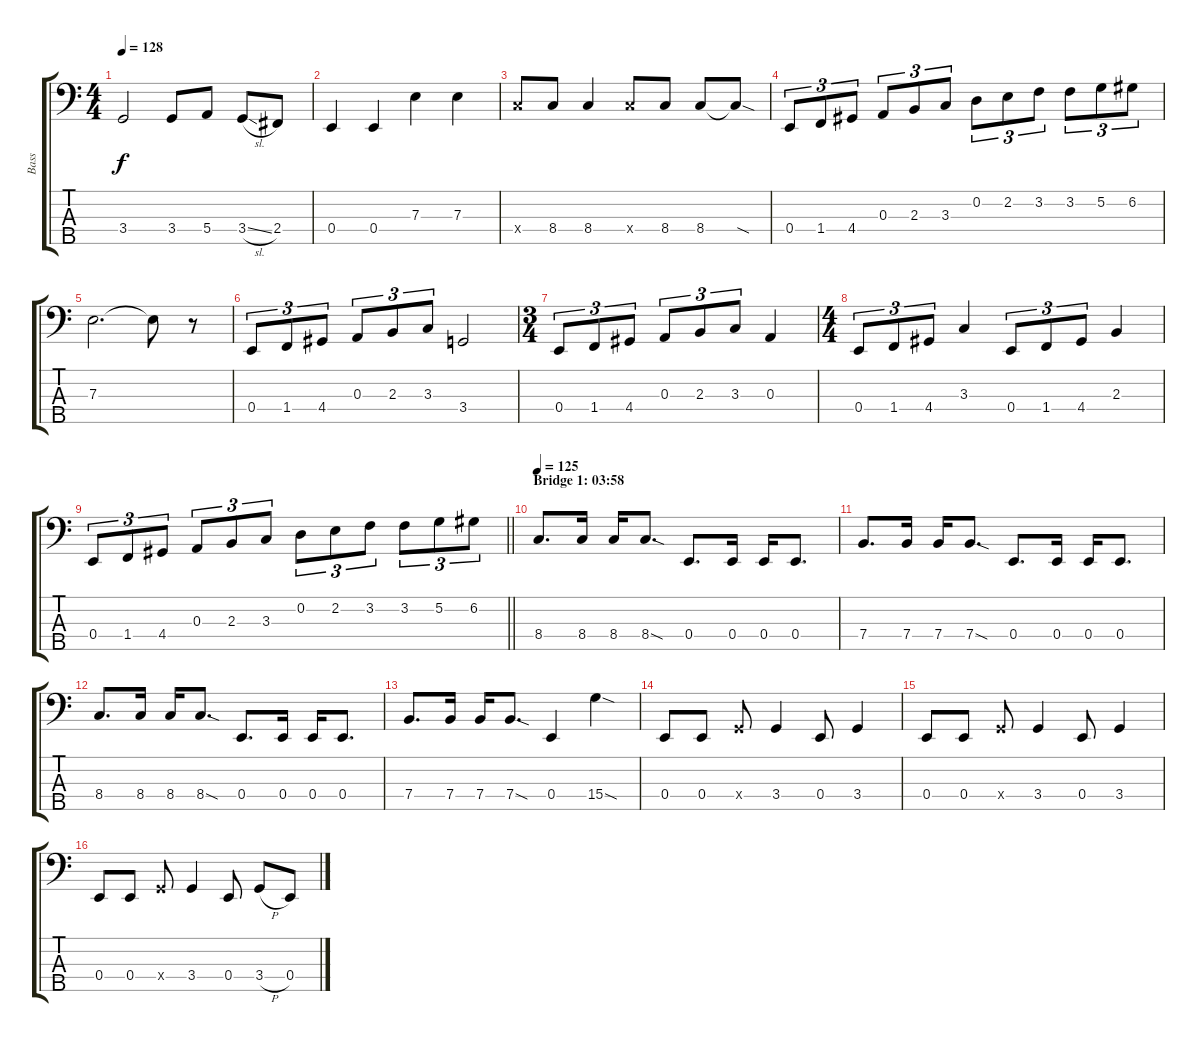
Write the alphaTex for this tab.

\track ("Bass" "Bass") {instrument electricbassfinger}
\staff {score tabs}
\tuning (G2 D2 A1 E1 B0) {hide}
\ts (4 4)
\tempo 128
\clef f4
\ks c
3.4.2{dy f} 3.4.8 5.4.8 3.4{sl}.8 2.4.8 |
0.4.4 0.4.4 7.3.4 7.3.4 |
8.4{x}.8 8.4.8 8.4.4 8.4{x}.8 8.4.8 8.4.8 8.4{sod t}.8 |
0.4.8{tu (3 2)} 1.4.8{tu (3 2)} 4.4.8{tu (3 2)} 0.3.8{tu (3 2)} 2.3.8{tu (3 2)} 3.3.8{tu (3 2)} 0.2.8{tu (3 2)} 2.2.8{tu (3 2)} 3.2.8{tu (3 2)} 3.2.8{tu (3 2)} 5.2.8{tu (3 2)} 6.2.8{tu (3 2)} |
7.3.2{d} 7.3{t}.8 r.8 |
0.4.8{tu (3 2)} 1.4.8{tu (3 2)} 4.4.8{tu (3 2)} 0.3.8{tu (3 2)} 2.3.8{tu (3 2)} 3.3.8{tu (3 2)} 3.4.2 |
\ts (3 4)
0.4.8{tu (3 2)} 1.4.8{tu (3 2)} 4.4.8{tu (3 2)} 0.3.8{tu (3 2)} 2.3.8{tu (3 2)} 3.3.8{tu (3 2)} 0.3.4 |
\ts (4 4)
0.4.8{tu (3 2)} 1.4.8{tu (3 2)} 4.4.8{tu (3 2)} 3.3.4 0.4.8{tu (3 2)} 1.4.8{tu (3 2)} 4.4.8{tu (3 2)} 2.3.4 |
\barLineRight lightlight
0.4.8{tu (3 2)} 1.4.8{tu (3 2)} 4.4.8{tu (3 2)} 0.3.8{tu (3 2)} 2.3.8{tu (3 2)} 3.3.8{tu (3 2)} 0.2.8{tu (3 2)} 2.2.8{tu (3 2)} 3.2.8{tu (3 2)} 3.2.8{tu (3 2)} 5.2.8{tu (3 2)} 6.2.8{tu (3 2)} |
\section ("" "Bridge 1: 03:58")
\tempo 125
8.4.8{d} 8.4.16 8.4.16 8.4{sod}.8{d} 0.4.8{d} 0.4.16 0.4.16 0.4.8{d} |
7.4.8{d} 7.4.16 7.4.16 7.4{sod}.8{d} 0.4.8{d} 0.4.16 0.4.16 0.4.8{d} |
8.4.8{d} 8.4.16 8.4.16 8.4{sod}.8{d} 0.4.8{d} 0.4.16 0.4.16 0.4.8{d} |
7.4.8{d} 7.4.16 7.4.16 7.4{sod}.8{d} 0.4.4 15.4{sod}.4 |
0.4.8 0.4.8 3.4{x}.8 3.4.4 0.4.8 3.4.4 |
0.4.8 0.4.8 3.4{x}.8 3.4.4 0.4.8 3.4.4 |
0.4.8 0.4.8 3.4{x}.8 3.4.4 0.4.8 3.4{h}.8 0.4.8
